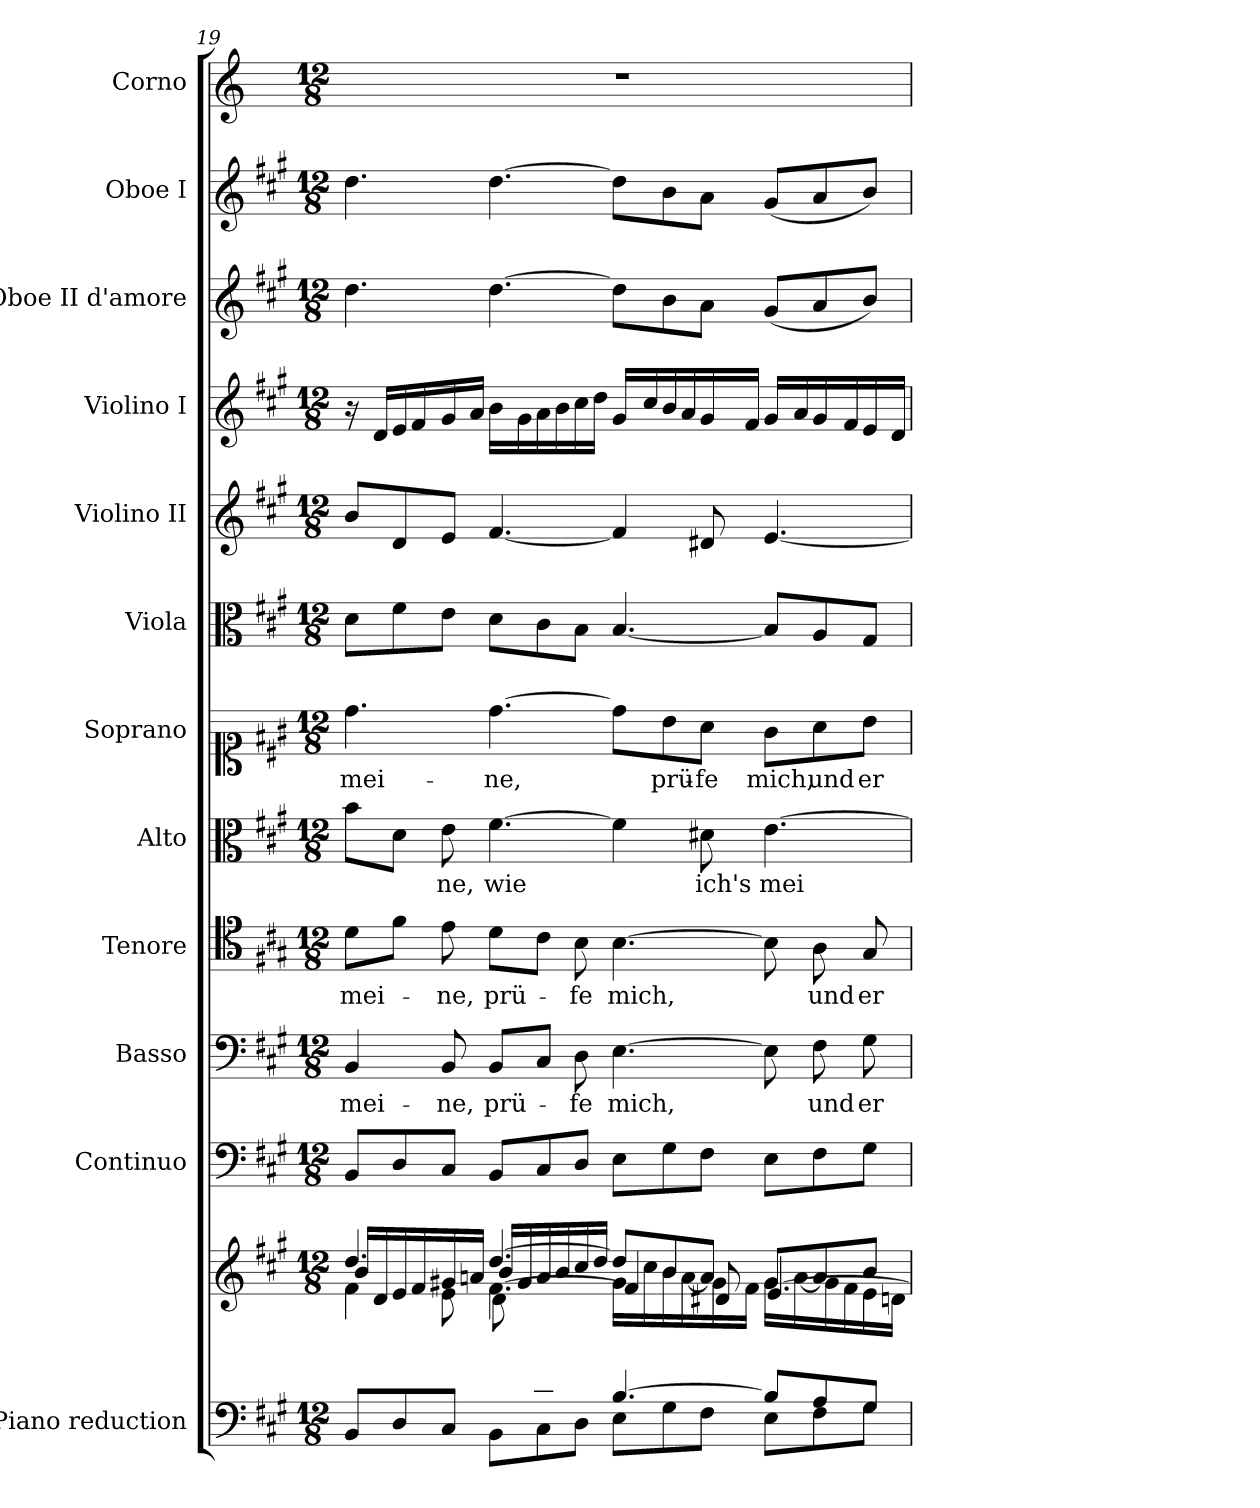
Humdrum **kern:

**kern	**kern	**kern	**kern	**text	**kern	**text	**kern	**text	**kern	**text	**kern	**kern	**kern	**kern	**kern	**kern
*part12	*part12	*part11	*part10	*part10	*part9	*part9	*part8	*part8	*part7	*part7	*part6	*part5	*part4	*part3	*part2	*part1
*staff13	*staff12	*staff11	*staff10	*staff10	*staff9	*staff9	*staff8	*staff8	*staff7	*staff7	*staff6	*staff5	*staff4	*staff3	*staff2	*staff1
*I"Piano reduction	*	*I"Continuo	*I"Basso	*	*I"Tenore	*	*I"Alto	*	*I"Soprano	*	*I"Viola	*I"Violino II	*I"Violino I	*I"Oboe II d'amore	*I"Oboe I	*I"Corno
*I'Pno	*	*	*	*	*	*	*	*	*	*	*I'Vla	*I'Vln	*I'Vln	*I'Ob	*I'Ob	*
!!LO:PB:g=z
*clefF4	*clefG2	*clefF4	*clefF4	*	*clefC4	*	*clefC3	*	*clefC1	*	*clefC3	*clefG2	*clefG2	*clefG2	*clefG2	*clefG2
*	*	*	*	*	*	*	*	*	*	*	*	*	*	*	*	*ITrd2c3
*k[f#c#g#]	*k[f#c#g#]	*k[f#c#g#]	*k[f#c#g#]	*	*k[f#c#g#]	*	*k[f#c#g#]	*	*k[f#c#g#]	*	*k[f#c#g#]	*k[f#c#g#]	*k[f#c#g#]	*k[f#c#g#]	*k[f#c#g#]	*k[f#c#g#]
*M12/8	*M12/8	*M12/8	*M12/8	*	*M12/8	*	*M12/8	*	*M12/8	*	*M12/8	*M12/8	*M12/8	*M12/8	*M12/8	*M12/8
=19	=19	=19	=19	=19	=19	=19	=19	=19	=19	=19	=19	=19	=19	=19	=19	=19
*^	*^	*	*	*	*	*	*	*	*	*	*	*	*	*	*	*
*	*	*	*^	*	*	*	*	*	*	*	*	*	*	*	*	*	*	*
*	*	*	*	*^	*	*	*	*	*	*	*	*	*	*	*	*	*	*	*
!	!	!	!	!	!	!	!	!LO:LY:b	!	!LO:LY:b	!	!	!	!LO:LY:b	!	!	!	!	!	!
2ryy	8BB/L	4.dd/	16b/LL	4.ryy	4f#\	8BB/L	4BB/	mei-	8d\L	mei-	8b\L	.	4.dd\	mei-	8d\L	8b/L	16r	4.dd\	4.dd\	1.r
.	.	.	16d/	.	.	.	.	.	.	.	.	.	.	.	.	.	16d/LL	.	.	.
.	8D/	.	16e/	.	.	8D/	.	.	8f#\J	.	8d\J	.	.	.	8f#\	8d/	16e/	.	.	.
.	.	.	16f#/	.	.	.	.	.	.	.	.	.	.	.	.	.	16f#/	.	.	.
!	!	!	!	!	!	!	!	!LO:LY:b	!	!LO:LY:b	!	!LO:LY:b	!	!	!	!	!	!	!	!
.	8C#/J	.	16g#X/	.	8e\	8C#/J	8BB/	-ne,	8e\	-ne,	8e\	-ne,	.	.	8e\J	8e/J	16g#/	.	.	.
.	.	.	16an/JJ	.	.	.	.	.	.	.	.	.	.	.	.	.	16a/JJ	.	.	.
!	!	!	!	!	!	!	!	!LO:LY:b	!	!LO:LY:b	!	!LO:LY:b	!	!LO:LY:b	!	!	!	!	!	!
.	8BB\L	[4.dd/	16b/LL	[4.f#\	8d\L	8BB/L	8BB/L	prü-	8d\L	prü-	[4.f#\	wie	[4.dd\	-ne,	8d\L	[4.f#/	16b\LL	[4.dd\	[4.dd\	.
.	.	.	16g#/	.	.	.	.	.	.	.	.	.	.	.	.	.	16g#\	.	.	.
8c#/	8C#\	.	16a/	.	1ryy	8C#/	8C#/J	.	8c#\J	.	.	.	.	.	8c#\	.	16a\	.	.	.
.	.	.	16b/	.	.	.	.	.	.	.	.	.	.	.	.	.	16b\	.	.	.
!	!	!	!	!	!	!	!	!LO:LY:b	!	!LO:LY:b	!	!	!	!	!	!	!	!	!	!
8B/J	8D\J	.	16cc#/	.	.	8D/J	8D\	-fe	8B\	-fe	.	.	.	.	8B\J	.	16cc#\	.	.	.
.	.	.	16dd/JJ	.	.	.	.	.	.	.	.	.	.	.	.	.	16dd\JJ	.	.	.
!	!	!	!	!	!	!	!	!LO:LY:b	!	!LO:LY:b	!	!	!	!	!	!	!	!	!	!
[4.B/	8E\L	8dd/L]	16g#\LL	4f#/]	.	8E\L	[4.E\	mich,	[4.B\	mich,	4f#\]	.	8dd\L]	.	[4.B/	4f#/]	16g#/LL	8dd\L]	8dd\L]	.
.	.	.	16cc#\	.	.	.	.	.	.	.	.	.	.	.	.	.	16cc#/	.	.	.
!	!	!	!	!	!	!	!	!	!	!	!	!	!	!LO:LY:b	!	!	!	!	!	!
.	8G#\	8b/	16b\	.	.	8G#\	.	.	.	.	.	.	8b\	prü-	.	.	16b/	8b\	8b\	.
.	.	.	[16a\	.	.	.	.	.	.	.	.	.	.	.	.	.	16a/	.	.	.
!	!	!	!	!	!	!	!	!	!	!	!	!LO:LY:b	!	!LO:LY:b	!	!	!	!	!	!
.	8F#\J	8a/J]	16g#\	8d#X/	.	8F#\J	.	.	.	.	8d#X\	ich's	8a\J	-fe	.	8d#X/	16g#/	8a\J	8a\J	.
.	.	.	16f#\JJ	.	.	.	.	.	.	.	.	.	.	.	.	.	16f#/JJ	.	.	.
!	!	!	!	!	!	!	!	!	!	!	!	!LO:LY:b	!	!LO:LY:b	!	!	!	!	!	!
8B/L]	8E\L	8g#/L	16g#\LL	[4.e/	.	8E\L	8E\]	.	8B\]	.	[4.e\	mei-	8g#\L	mich,	8B/L]	[4.e/	16g#/LL	(<8g#/L	(<8g#/L	.
.	.	.	[16a\	.	.	.	.	.	.	.	.	.	.	.	.	.	16a/	.	.	.
!	!	!	!	!	!	!	!	!LO:LY:b	!	!LO:LY:b	!	!	!	!LO:LY:b	!	!	!	!	!	!
8A/	8F#\	8a/]	16g#\	.	.	8F#\	8F#\	und	8A\	und	.	.	8a\	und	8A/	.	16g#/	8a/	8a/	.
.	.	.	16f#\	.	.	.	.	.	.	.	.	.	.	.	.	.	16f#/	.	.	.
!	!	!	!	!	!	!	!	!LO:LY:b	!	!LO:LY:b	!	!	!	!LO:LY:b	!	!	!	!	!	!
8G#/J	8G#\J	8b/J	16e\	.	.	8G#\J	8G#\	er-	8G#/	er-	.	.	8b\J	er-	8G#/J	.	16e/	8b/J)	8b/J)	.
.	.	.	16dn\JJ	.	.	.	.	.	.	.	.	.	.	.	.	.	16d/JJ	.	.	.
*v	*v	*	*	*	*	*	*	*	*	*	*	*	*	*	*	*	*	*	*	*
*	*v	*v	*v	*v	*	*	*	*	*	*	*	*	*	*	*	*	*	*	*
=	=	=	=	=	=	=	=	=	=	=	=	=	=	=	=	=
*-	*-	*-	*-	*-	*-	*-	*-	*-	*-	*-	*-	*-	*-	*-	*-	*-
